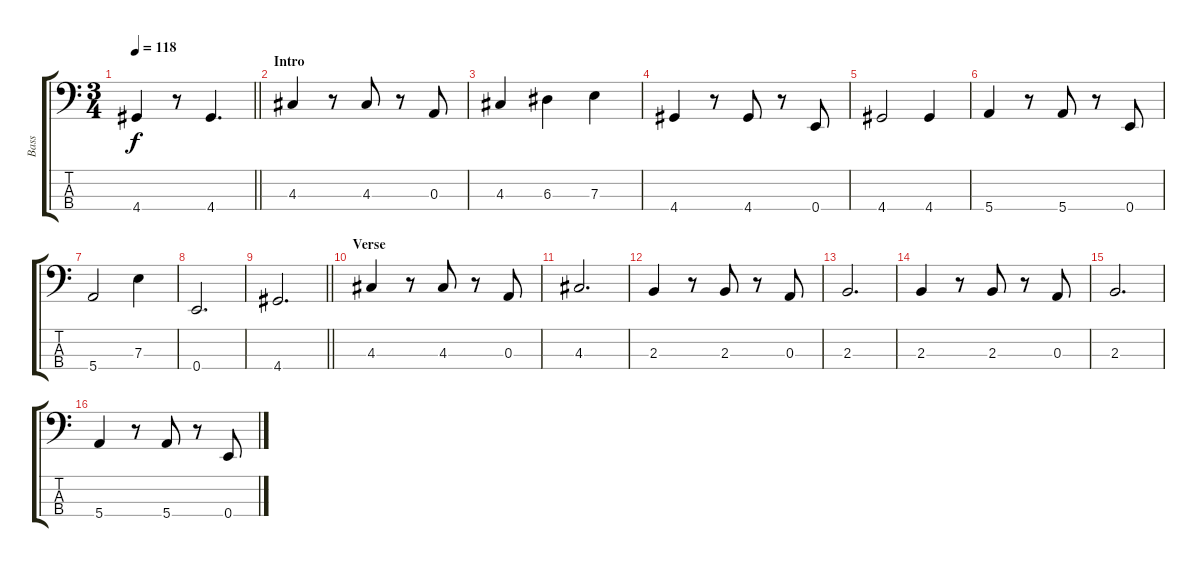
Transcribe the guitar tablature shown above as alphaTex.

\track ("Bass" "Bass") {instrument electricbassfinger}
\staff {score tabs}
\tuning (G2 D2 A1 E1) {hide}
\ts (3 4)
\tempo 118
\clef f4
\barLineRight lightlight
\ks c
4.4.4{dy f} r.8 4.4.4{d} |
\section ("" "Intro")
4.3.4{txt ""} r.8 4.3.8 r.8 0.3.8 |
4.3.4 6.3.4 7.3.4 |
4.4.4 r.8 4.4.8 r.8 0.4.8 |
4.4.2 4.4.4 |
5.4.4 r.8 5.4.8 r.8 0.4.8 |
5.4.2 7.3.4 |
0.4.2{d} |
\barLineRight lightlight
4.4.2{d} |
\section ("" "Verse")
4.3.4{txt ""} r.8 4.3.8 r.8 0.3.8 |
4.3.2{d} |
2.3.4 r.8 2.3.8 r.8 0.3.8 |
2.3.2{d} |
2.3.4 r.8 2.3.8 r.8 0.3.8 |
2.3.2{d} |
5.4.4 r.8 5.4.8 r.8 0.4.8
